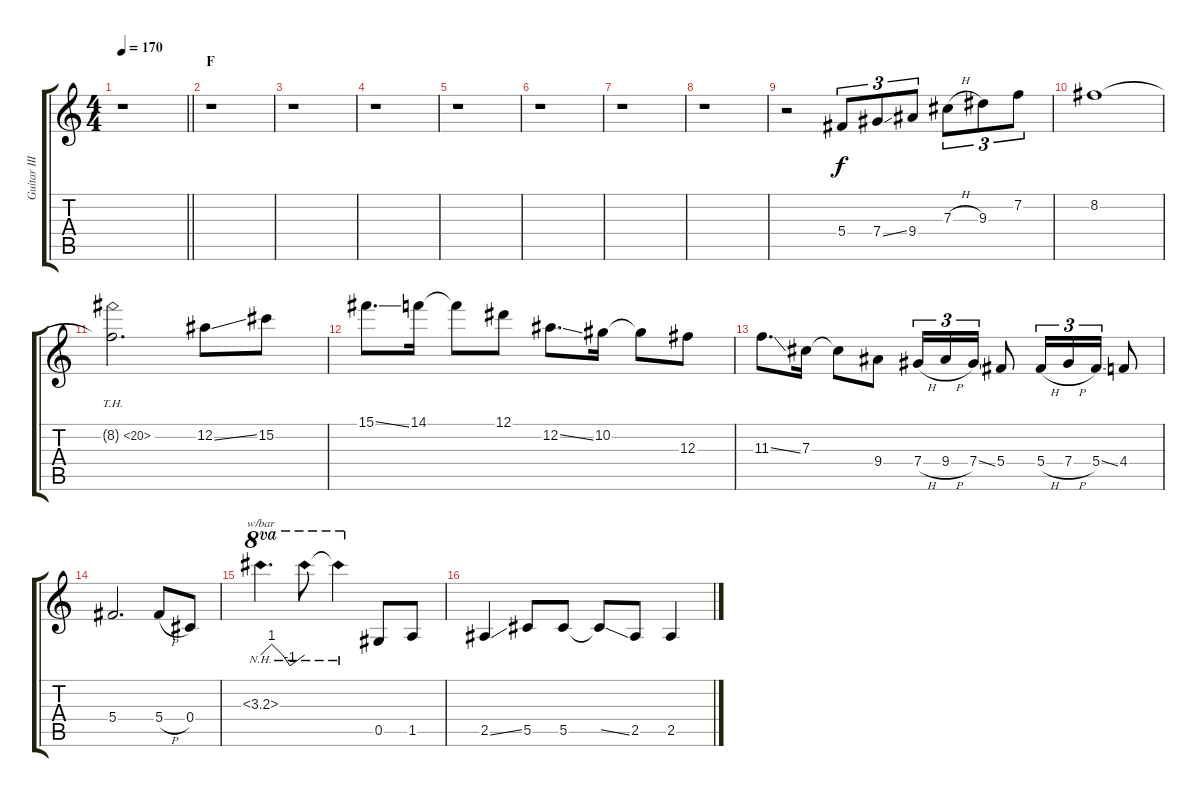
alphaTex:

\track ("Guitar III" "Guitar III") {instrument overdrivenguitar}
\staff {score tabs}
\tuning (Eb4 Bb3 Gb3 Db3 Ab2 Eb2) {hide}
\ts (4 4)
\section ("" "")
\tempo 170
\clef g2
\barLineRight lightlight
\ks c
r.1{dy f} |
\section ("" "F")
r.1 |
r.1 |
r.1 |
r.1 |
r.1 |
r.1 |
r.1 |
r.2 5.4.8{tu (3 2)} 7.4{ss}.8{tu (3 2)} 9.4.8{tu (3 2)} 7.3{h}.8{tu (3 2)} 9.3.8{tu (3 2)} 7.2.8{tu (3 2)} |
8.2.1 |
8.2{th 12 t}.2{d} 12.2{ss}.8 15.2.8 |
15.1{ss}.8{d} 14.1.16 14.1{t}.8 12.1.8 12.2{ss}.8{d} 10.2.16 10.2{t}.8 12.3.8 |
11.3{ss}.8{d} 7.3.16 7.3{t}.8 9.4.8 7.4{h}.16{tu (3 2)} 9.4{h}.16{tu (3 2)} 7.4{ss}.16{tu (3 2)} 5.4.8 5.4{h}.16{tu (3 2)} 7.4{h}.16{tu (3 2)} 5.4{ss}.16{tu (3 2)} 4.4.8 |
5.4.2{d} 5.4{h}.8 0.4.8 |
3.3{nh}.4{d tbe (custom default 0 0 15 4 30 0 40 -4 60 0) ot 8va} 3.3{nh t}.8{ot 8va} 3.3{nh t}.4{ot 8va} 0.5.8 1.5.8 |
2.5{ss}.4 5.5.8 5.5.8 5.5{ss t}.8 2.5.8 2.5.4
